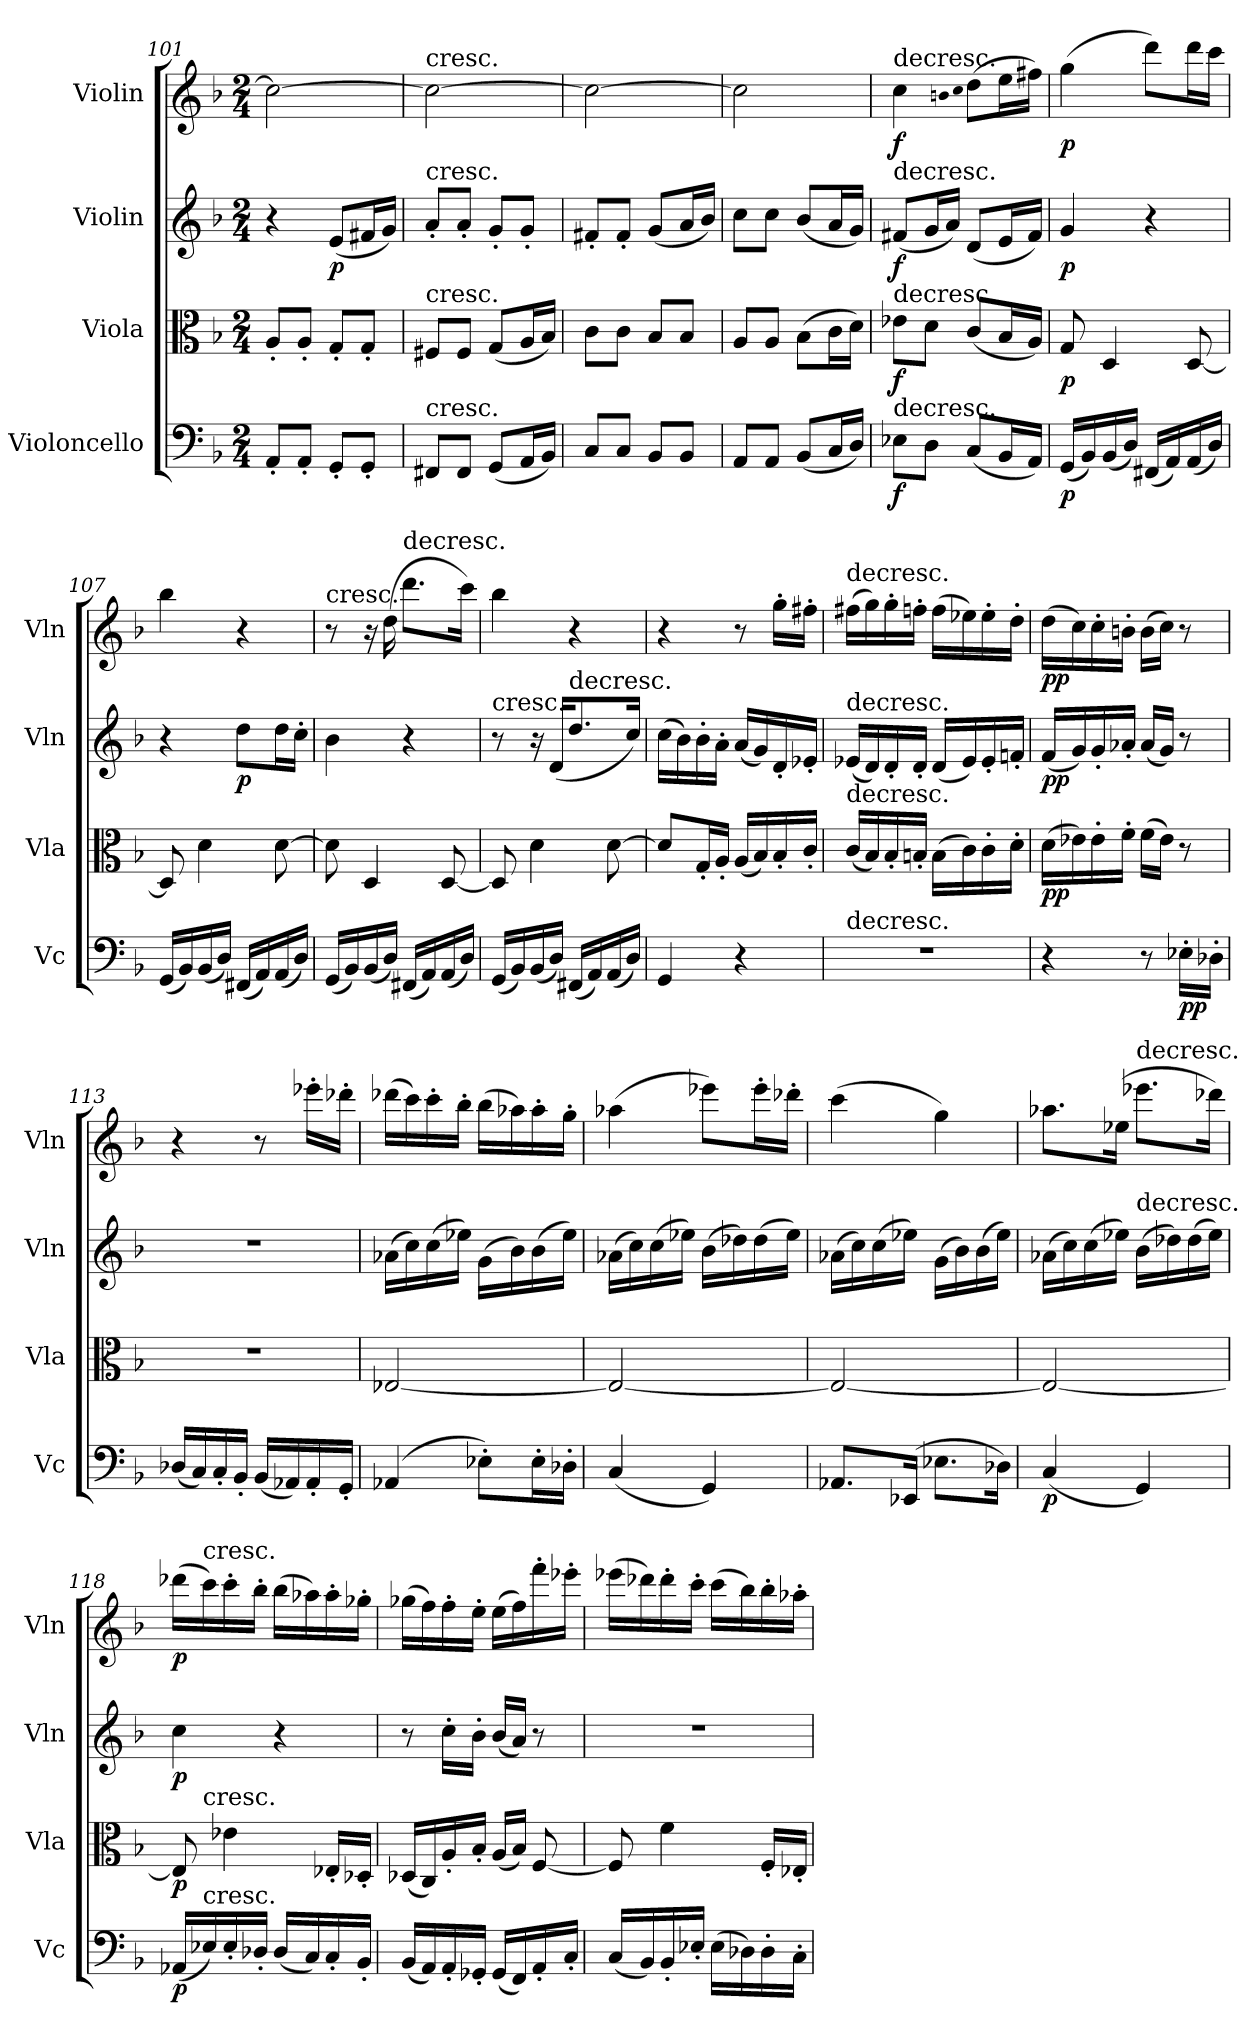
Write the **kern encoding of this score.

**kern	**dynam	**kern	**dynam	**kern	**dynam	**kern	**dynam
*part4	*part4	*part3	*part3	*part2	*part2	*part1	*part1
*staff4	*staff4	*staff3	*staff3	*staff2	*staff2	*staff1	*staff1
*I"Violoncello	*	*I"Viola	*	*I"Violin	*	*I"Violin	*
*I'Vc	*	*I'Vla	*	*I'Vln	*	*I'Vln	*
*clefF4	*	*clefC3	*	*clefG2	*	*clefG2	*
*k[b-]	*	*k[b-]	*	*k[b-]	*	*k[b-]	*
*M2/4	*	*M2/4	*	*M2/4	*	*M2/4	*
=101	=101	=101	=101	=101	=101	=101	=101
8AA'/L	.	8A'/L	.	4r	.	2cc\_	.
8AA'/J	.	8A'/J	.	.	.	.	.
8GG'/L	.	8G'/L	.	(8e/L	p	.	.
8GG'/J	.	8G'/J	.	16f#X/L	.	.	.
.	.	.	.	16g/JJ)	.	.	.
=102	=102	=102	=102	=102	=102	=102	=102
!	!	!	!	!	!	!LO:TX:t=cresc.	!
!	!	!	!	!LO:TX:t=cresc.	!	!	!
!	!	!LO:TX:t=cresc.	!	!	!	!	!
!LO:TX:t=cresc.	!	!	!	!	!	!	!
8FF#X/L	.	8F#X/L	.	8a'/L	.	2cc\_	.
8FF#/J	.	8F#/J	.	8a'/J	.	.	.
(8GG/L	.	(8G/L	.	8g'/L	.	.	.
16AA/L	.	16A/L	.	8g'/J	.	.	.
16BB-/JJ)	.	16B-/JJ)	.	.	.	.	.
=103	=103	=103	=103	=103	=103	=103	=103
8C/L	.	8c\L	.	8f#X'/L	.	2cc\_	.
8C/J	.	8c\J	.	8f#'/J	.	.	.
8BB-/L	.	8B-/L	.	(8g/L	.	.	.
8BB-/J	.	8B-/J	.	16a/L	.	.	.
.	.	.	.	16b-/JJ)	.	.	.
=104	=104	=104	=104	=104	=104	=104	=104
8AA/L	.	8A/L	.	8cc\L	.	2cc\]	.
8AA/J	.	8A/J	.	8cc\J	.	.	.
(8BB-/L	.	(8B-\L	.	(8b-/L	.	.	.
16C/L	.	16c\L	.	16a/L	.	.	.
16D/JJ)	.	16d\JJ)	.	16g/JJ)	.	.	.
=105	=105	=105	=105	=105	=105	=105	=105
!	!	!	!	!	!	!LO:TX:t=decresc.	!
!	!	!	!	!LO:TX:t=decresc.	!	!	!
!	!	!LO:TX:t=decresc.	!	!	!	!	!
!LO:TX:t=decresc.	!	!	!	!	!	!	!
8E-X\L	f	8e-X\L	f	(8f#X/L	f	4cc\	f
8D\J	.	8d\J	.	16g/L	.	.	.
.	.	.	.	16a/JJ)	.	.	.
.	.	.	.	.	.	qbn	.
.	.	.	.	.	.	qcc	.
(8C/L	.	(8c/L	.	(8d/L	.	(8dd\L	.
16BB-/L	.	16B-/L	.	16e/L	.	16ee\L	.
16AA/JJ)	.	16A/JJ)	.	16f#/JJ)	.	16ff#X\JJ)	.
=106	=106	=106	=106	=106	=106	=106	=106
(16GG/LL	p	8G/	p	4g/	p	(4gg\	p
16BB-/)	.	.	.	.	.	.	.
(16BB-/	.	4D/	.	.	.	.	.
16D/JJ)	.	.	.	.	.	.	.
(16FF#X/LL	.	.	.	4r	.	8ddd\L)	.
16AA/)	.	.	.	.	.	.	.
(16AA/	.	[8D/	.	.	.	16ddd\L	.
16D/JJ)	.	.	.	.	.	16ccc\JJ	.
=107	=107	=107	=107	=107	=107	=107	=107
(16GG/LL	.	8D/]	.	4r	.	4bb-\	.
16BB-/)	.	.	.	.	.	.	.
(16BB-/	.	4d\	.	.	.	.	.
16D/JJ)	.	.	.	.	.	.	.
(16FF#X/LL	.	.	.	8dd\L	p	4r	.
16AA/)	.	.	.	.	.	.	.
(16AA/	.	[8d\	.	16dd\L	.	.	.
16D/JJ)	.	.	.	16cc'\JJ	.	.	.
=108	=108	=108	=108	=108	=108	=108	=108
!	!	!	!	!	!	!LO:TX:t=cresc.	!
(16GG/LL	.	8d\]	.	4b-\	.	8r	.
16BB-/)	.	.	.	.	.	.	.
(16BB-/	.	4D/	.	.	.	16r	.
16D/JJ)	.	.	.	.	.	(16dd\	.
!	!	!	!	!	!	!LO:TX:t=decresc.	!
(16FF#X/LL	.	.	.	4r	.	8.ddd\L	.
16AA/)	.	.	.	.	.	.	.
(16AA/	.	[8D/	.	.	.	.	.
16D/JJ)	.	.	.	.	.	16ccc\Jk)	.
=109	=109	=109	=109	=109	=109	=109	=109
!	!	!	!	!LO:TX:t=cresc.	!	!	!
(16GG/LL	.	8D/]	.	8r	.	4bb-\	.
16BB-/)	.	.	.	.	.	.	.
(16BB-/	.	4d\	.	16r	.	.	.
16D/JJ)	.	.	.	(16d/KL	.	.	.
!	!	!	!	!LO:TX:t=decresc.	!	!	!
(16FF#X/LL	.	.	.	8.dd/	.	4r	.
16AA/)	.	.	.	.	.	.	.
(16AA/	.	[8d\	.	.	.	.	.
16D/JJ)	.	.	.	16cc/Jk)	.	.	.
=110	=110	=110	=110	=110	=110	=110	=110
4GG/	.	8d/L]	.	(16cc\LL	.	4r	.
.	.	.	.	16b-\)	.	.	.
.	.	16G'/L	.	16b-'\	.	.	.
.	.	16A'/JJ	.	16a'\JJ	.	.	.
4r	.	(16A/LL	.	(16a/LL	.	8r	.
.	.	16B-/)	.	16g/)	.	.	.
.	.	16B-'/	.	16d'/	.	16gg'\LL	.
.	.	16c'/JJ	.	16e-X'/JJ	.	16ff#X'\JJ	.
=111	=111	=111	=111	=111	=111	=111	=111
!	!	!	!	!	!	!LO:TX:t=decresc.	!
!	!	!	!	!LO:TX:t=decresc.	!	!	!
!	!	!LO:TX:t=decresc.	!	!	!	!	!
!LO:TX:t=decresc.	!	!	!	!	!	!	!
2r	.	(16c/LL	.	(16e-X/LL	.	(16ff#X\LL	.
.	.	16B-/)	.	16d/)	.	16gg\)	.
.	.	16B-'/	.	16d'/	.	16gg'\	.
.	.	16Bn'/JJ	.	16d'/JJ	.	16ffn'\JJ	.
.	.	(16B\LL	.	(16d/LL	.	(16ff\LL	.
.	.	16c\)	.	16e-/)	.	16ee-X\)	.
.	.	16c'\	.	16e-'/	.	16ee-'\	.
.	.	16d'\JJ	.	16fn'/JJ	.	16dd'\JJ	.
=112	=112	=112	=112	=112	=112	=112	=112
4r	.	(16d\LL	pp	(16f/LL	pp	(16dd\LL	pp
.	.	16e-X\)	.	16g/)	.	16cc\)	.
.	.	16e-'\	.	16g'/	.	16cc'\	.
.	.	16f'\JJ	.	16a-X'/JJ	.	16bn'\JJ	.
8r	.	(16f\LL	.	(16a-/LL	.	(16b\LL	.
.	.	16e-\JJ)	.	16g/JJ)	.	16cc\JJ)	.
16E-X'\LL	pp	8r	.	8r	.	8r	.
16D-X'\JJ	.	.	.	.	.	.	.
=113	=113	=113	=113	=113	=113	=113	=113
(16D-X/LL	.	2r	.	2r	.	4r	.
16C/)	.	.	.	.	.	.	.
16C'/	.	.	.	.	.	.	.
16BB-'/JJ	.	.	.	.	.	.	.
(16BB-/LL	.	.	.	.	.	8r	.
16AA-X/)	.	.	.	.	.	.	.
16AA-'/	.	.	.	.	.	16eee-X'\LL	.
16GG'/JJ	.	.	.	.	.	16ddd-X'\JJ	.
=114	=114	=114	=114	=114	=114	=114	=114
(4AA-X/	.	[2E-X/	.	(16a-X\LL	.	(16ddd-X\LL	.
.	.	.	.	16cc\)	.	16ccc\)	.
.	.	.	.	(16cc\	.	16ccc'\	.
.	.	.	.	16ee-X\JJ)	.	16bb-'\JJ	.
8E-X'\L)	.	.	.	(16g\LL	.	(16bb-\LL	.
.	.	.	.	16b-\)	.	16aa-X\)	.
16E-'\L	.	.	.	(16b-\	.	16aa-'\	.
16D-X'\JJ	.	.	.	16ee-\JJ)	.	16gg'\JJ	.
=115	=115	=115	=115	=115	=115	=115	=115
(4C/	.	2E-/_	.	(16a-X\LL	.	(4aa-X\	.
.	.	.	.	16cc\)	.	.	.
.	.	.	.	(16cc\	.	.	.
.	.	.	.	16ee-X\JJ)	.	.	.
4GG/)	.	.	.	(16b-\LL	.	8eee-X\L)	.
.	.	.	.	16dd-X\)	.	.	.
.	.	.	.	(16dd-\	.	16eee-'\L	.
.	.	.	.	16ee-\JJ)	.	16ddd-X'\JJ	.
=116	=116	=116	=116	=116	=116	=116	=116
8.AA-X/L	.	2E-/_	.	(16a-X\LL	.	(4ccc\	.
.	.	.	.	16cc\)	.	.	.
.	.	.	.	(16cc\	.	.	.
(16EE-X/Jk	.	.	.	16ee-X\JJ)	.	.	.
8.E-X\L	.	.	.	(16g\LL	.	4gg\)	.
.	.	.	.	16b-\)	.	.	.
.	.	.	.	(16b-\	.	.	.
16D-X\Jk)	.	.	.	16ee-\JJ)	.	.	.
=117	=117	=117	=117	=117	=117	=117	=117
(4C/	p	2E-/_	.	(16a-X\LL	.	8.aa-X\L	.
.	.	.	.	16cc\)	.	.	.
.	.	.	.	(16cc\	.	.	.
.	.	.	.	16ee-X\JJ)	.	(16ee-X\Jk	.
!	!	!	!	!	!	!LO:TX:t=decresc.	!
!	!	!	!	!LO:TX:t=decresc.	!	!	!
4GG/)	.	.	.	(16b-\LL	.	8.eee-X\L	.
.	.	.	.	16dd-X\)	.	.	.
.	.	.	.	(16dd-\	.	.	.
.	.	.	.	16ee-\JJ)	.	16ddd-X\Jk)	.
=118	=118	=118	=118	=118	=118	=118	=118
*	*	*^	*	*	*	*	*
(16AA-X/LL	p	8E-/]	16ryy	p	4cc\	p	(16ddd-X\LL	p
!	!	!	!	!	!	!	!LO:TX:t=cresc.	!
!	!	!	!LO:TX:t=cresc.	!	!	!	!	!
!LO:TX:t=cresc.	!	!	!	!	!	!	!	!
16E-X/)	.	.	4..ryy	.	.	.	16ccc\)	.
16E-'/	.	4e-X\	.	.	.	.	16ccc'\	.
16D-X'/JJ	.	.	.	.	.	.	16bb-'\JJ	.
(16D-/LL	.	.	.	.	4r	.	(16bb-\LL	.
16C/)	.	.	.	.	.	.	16aa-X\)	.
16C'/	.	16E-X'/LL	.	.	.	.	16aa-'\	.
16BB-'/JJ	.	16D-X'/JJ	.	.	.	.	16gg-X'\JJ	.
*	*	*v	*v	*	*	*	*	*
=119	=119	=119	=119	=119	=119	=119	=119
(16BB-/LL	.	(16D-X/LL	.	8r	.	(16gg-X\LL	.
16AA/)	.	16C/)	.	.	.	16ff\)	.
16AA'/	.	16A'/	.	16cc'\LL	.	16ff'\	.
16GG-X'/JJ	.	16B-'/JJ	.	16b-'\JJ	.	16ee'\JJ	.
(16GG-/LL	.	(16A/LL	.	(16b-/LL	.	(16ee\LL	.
16FF/)	.	16B-/JJ)	.	16a/JJ)	.	16ff\)	.
16AA'/	.	[8F/	.	8r	.	16fff'\	.
16C'/JJ	.	.	.	.	.	16eee-X'\JJ	.
=120	=120	=120	=120	=120	=120	=120	=120
(16C/LL	.	8F/]	.	2r	.	(16eee-X\LL	.
16BB-/)	.	.	.	.	.	16ddd-X\)	.
16BB-'/	.	4f\	.	.	.	16ddd-'\	.
16E-X'/JJ	.	.	.	.	.	16ccc'\JJ	.
(16E-\LL	.	.	.	.	.	(16ccc\LL	.
16D-X\)	.	.	.	.	.	16bb-\)	.
16D-'\	.	16F'/LL	.	.	.	16bb-'\	.
16C'\JJ	.	16E-X'/JJ	.	.	.	16aa-X'\JJ	.
=	=	=	=	=	=	=	=
*-	*-	*-	*-	*-	*-	*-	*-
